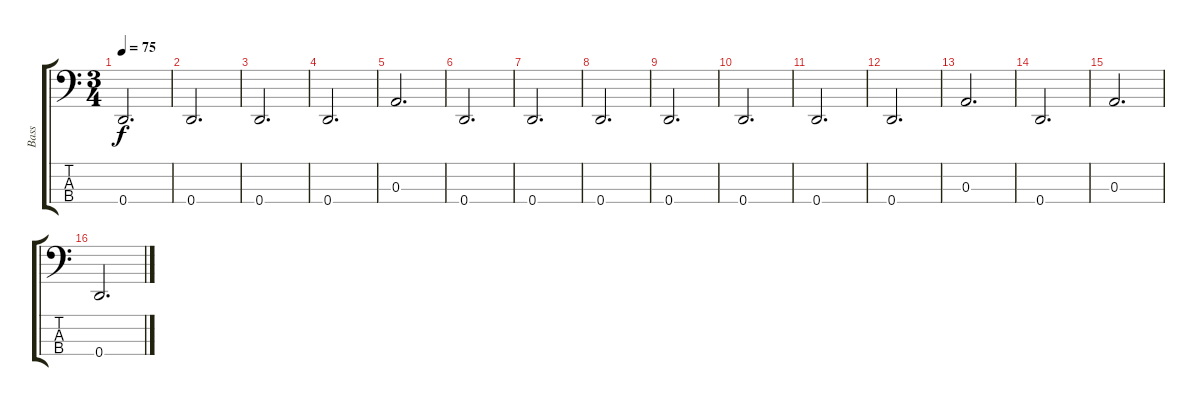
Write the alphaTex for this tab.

\track ("Bass" "Bass") {instrument electricbassfinger}
\staff {score tabs}
\tuning (G2 D2 A1 D1) {hide}
\ts (3 4)
\tempo 75
\clef f4
\ks c
0.4.2{d dy f} |
0.4.2{d} |
0.4.2{d} |
0.4.2{d} |
0.3.2{d} |
0.4.2{d} |
0.4.2{d} |
0.4.2{d} |
0.4.2{d} |
0.4.2{d} |
0.4.2{d} |
0.4.2{d} |
0.3.2{d} |
0.4.2{d} |
0.3.2{d} |
0.4.2{d}
